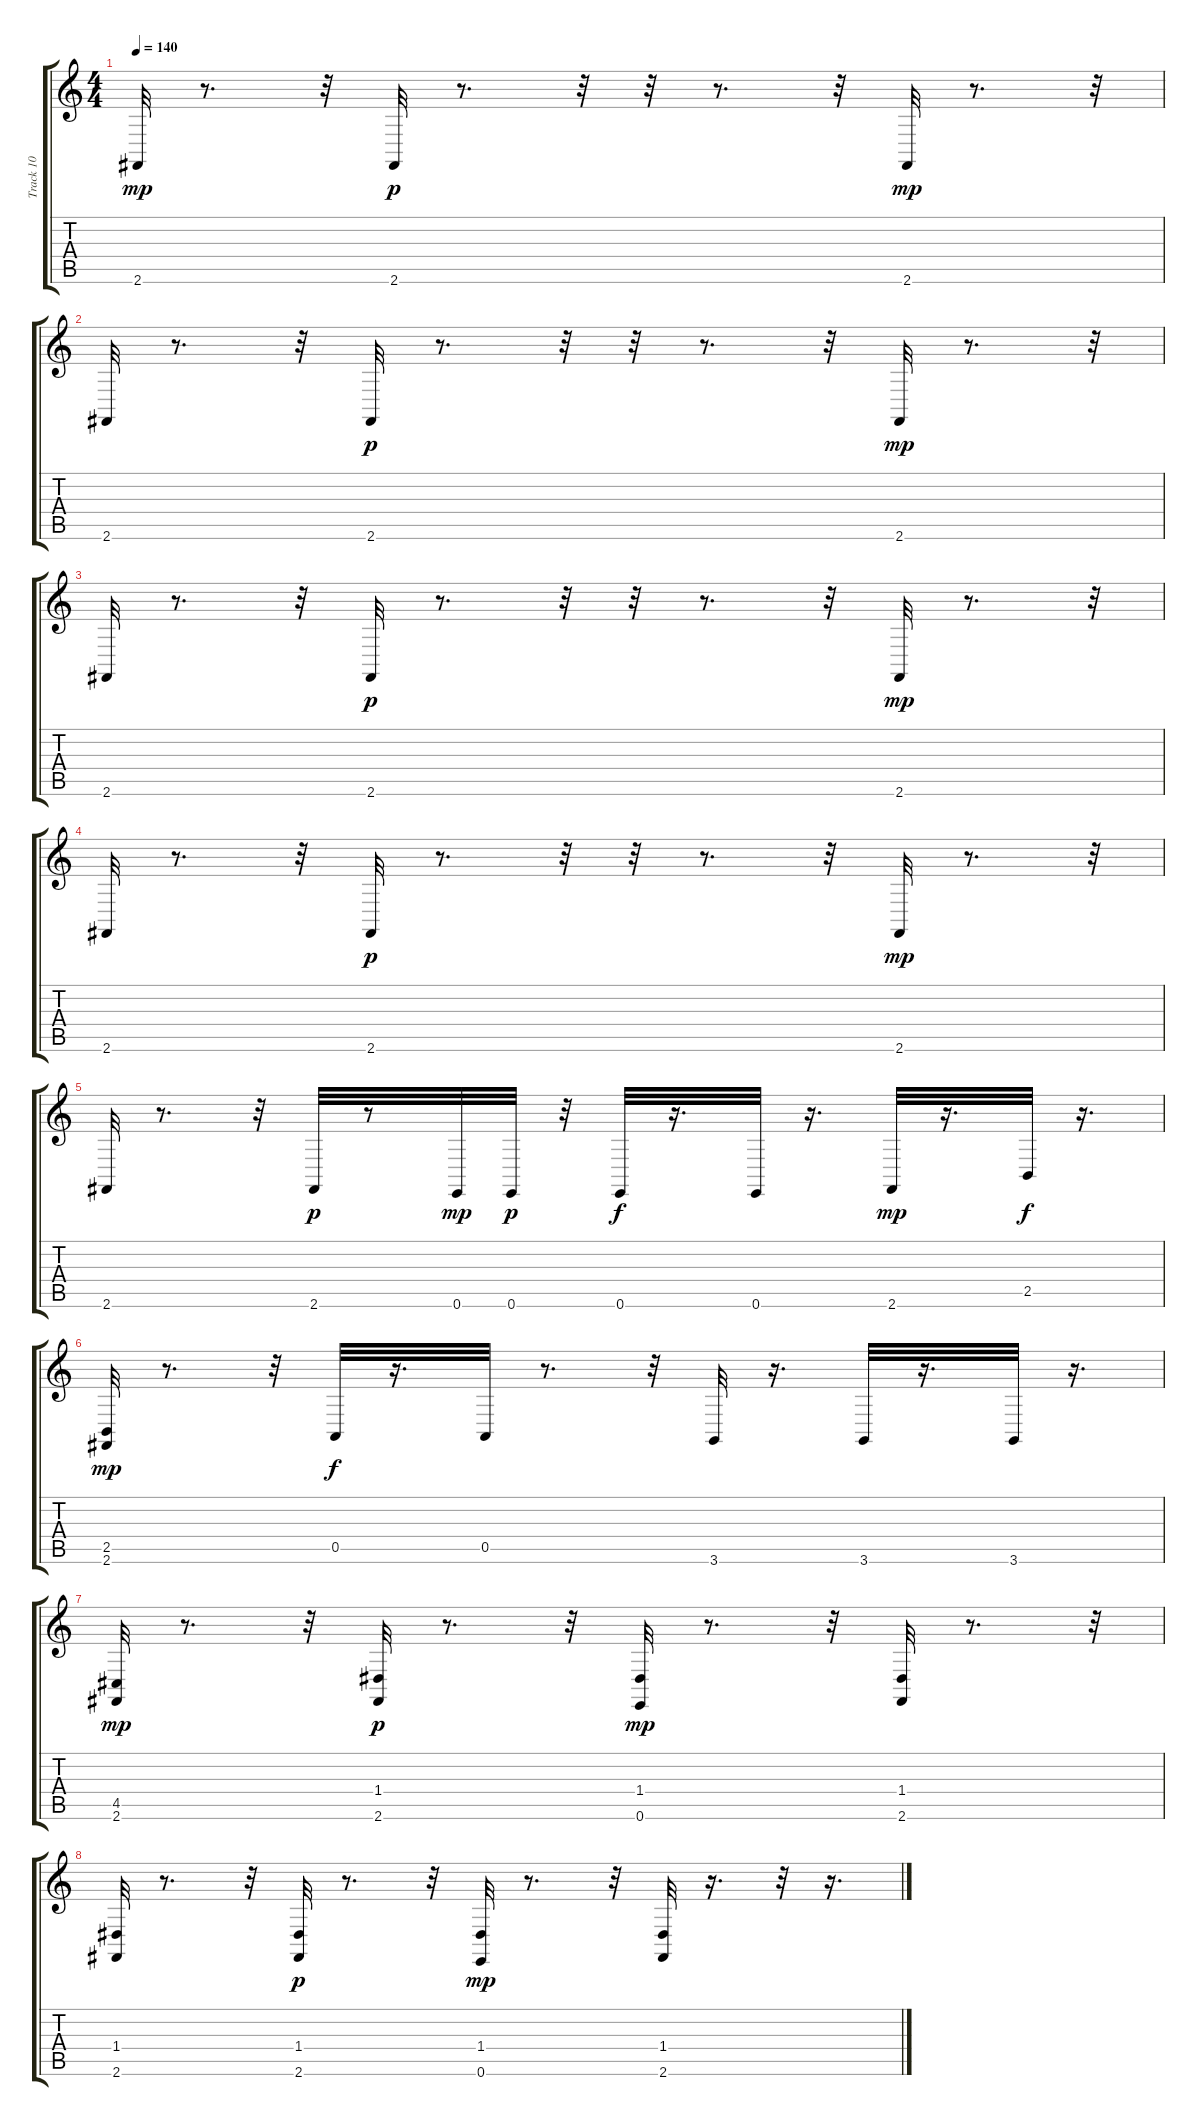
\track ("Track 10" "Track 10") {instrument celesta}
\staff {score tabs}
\tuning (E4 B3 G3 D3 A2 E2) {hide}
\ts (4 4)
\tempo 140
\clef g2
\ks c
2.6.32{dy mp} r.8{d} r.32 2.6.32{dy p} r.8{d} r.32 r.32 r.8{d} r.32 2.6.32{dy mp} r.8{d} r.32 |
2.6.32 r.8{d} r.32 2.6.32{dy p} r.8{d} r.32 r.32 r.8{d} r.32 2.6.32{dy mp} r.8{d} r.32 |
2.6.32 r.8{d} r.32 2.6.32{dy p} r.8{d} r.32 r.32 r.8{d} r.32 2.6.32{dy mp} r.8{d} r.32 |
2.6.32 r.8{d} r.32 2.6.32{dy p} r.8{d} r.32 r.32 r.8{d} r.32 2.6.32{dy mp} r.8{d} r.32 |
2.6.32 r.8{d} r.32 2.6.32{dy p} r.8 0.6.32{dy mp} 0.6.32{dy p} r.32 0.6.32{dy f} r.16{d} 0.6.32 r.16{d} 2.6.32{dy mp} r.16{d} 2.5.32{dy f} r.16{d} |
(2.5 2.6).32{dy mp} r.8{d} r.32 0.5.32{dy f} r.16{d} 0.5.32 r.8{d} r.32 3.6.32 r.16{d} 3.6.32 r.16{d} 3.6.32 r.16{d} |
(4.5 2.6).32{dy mp} r.8{d} r.32 (1.4 2.6).32{dy p} r.8{d} r.32 (1.4 0.6).32{dy mp} r.8{d} r.32 (1.4 2.6).32 r.8{d} r.32 |
(1.4 2.6).32 r.8{d} r.32 (1.4 2.6).32{dy p} r.8{d} r.32 (1.4 0.6).32{dy mp} r.8{d} r.32 (1.4 2.6).32 r.16{d} r.32 r.16{d}
